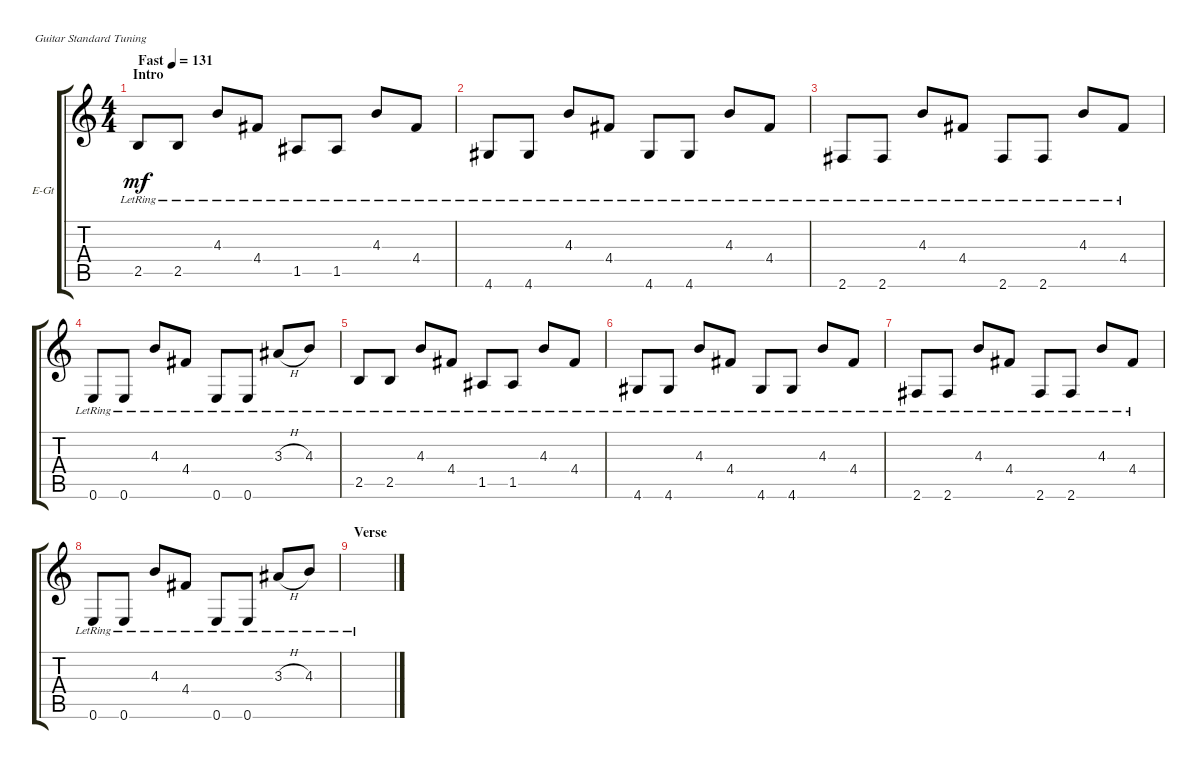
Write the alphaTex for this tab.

\defaultSystemsLayout 4
\bracketExtendMode groupsimilarinstruments
\firstSystemTrackNameOrientation horizontal
\otherSystemsTrackNameOrientation horizontal
\track ("Guitar 5 (Clean)" "E-Gt") {instrument electricguitarclean}
\staff {score tabs}
\tuning (E4 B3 G3 D3 A2 E2)
\ts (4 4)
\section ("" "Intro")
\tempo (131 "Fast")
\clef g2
\ks c
2.5{lr}.8{dy mf instrument electricguitarclean} 2.5{lr}.8 4.3{lr}.8 4.4{lr}.8 1.5{lr}.8 1.5{lr}.8 4.3{lr}.8 4.4{lr}.8 |
4.6{lr}.8 4.6{lr}.8 4.3{lr}.8 4.4{lr}.8 4.6{lr}.8 4.6{lr}.8 4.3{lr}.8 4.4{lr}.8 |
2.6{lr}.8 2.6{lr}.8 4.3{lr}.8 4.4{lr}.8 2.6{lr}.8 2.6{lr}.8 4.3{lr}.8 4.4{lr}.8 |
0.6{lr}.8 0.6{lr}.8 4.3{lr}.8 4.4{lr}.8 0.6{lr}.8 0.6{lr}.8 3.3{h lr}.8 4.3{lr}.8 |
2.5{lr}.8 2.5{lr}.8 4.3{lr}.8 4.4{lr}.8 1.5{lr}.8 1.5{lr}.8 4.3{lr}.8 4.4{lr}.8 |
4.6{lr}.8 4.6{lr}.8 4.3{lr}.8 4.4{lr}.8 4.6{lr}.8 4.6{lr}.8 4.3{lr}.8 4.4{lr}.8 |
2.6{lr}.8 2.6{lr}.8 4.3{lr}.8 4.4{lr}.8 2.6{lr}.8 2.6{lr}.8 4.3{lr}.8 4.4{lr}.8 |
0.6{lr}.8 0.6{lr}.8 4.3{lr}.8 4.4{lr}.8 0.6{lr}.8 0.6{lr}.8 3.3{h lr}.8 4.3{lr}.8 |
\section ("" "Verse")
